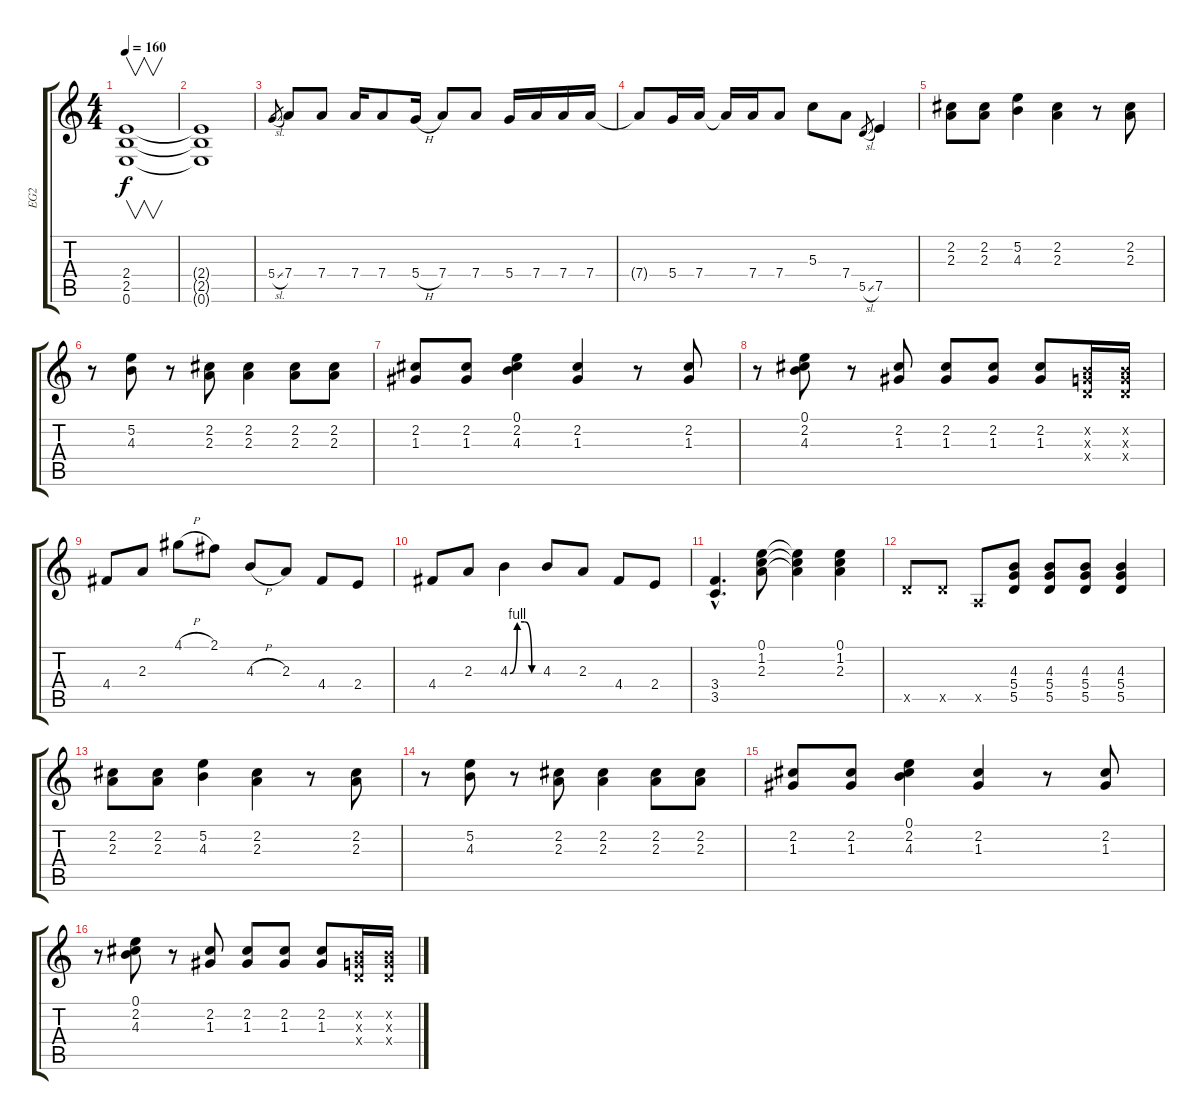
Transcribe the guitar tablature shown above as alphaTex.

\track ("EG2" "EG2") {instrument distortionguitar}
\staff {score tabs}
\tuning (E4 B3 G3 D3 A2 E2) {hide}
\ts (4 4)
\tempo 160
\clef g2
\ks c
(2.4 2.5 0.6).1{v dy f instrument distortionguitar} |
(2.4{t} 2.5{t} 0.6{t}).1 |
5.4{sl}.8{gr} 7.4.8 7.4.8 7.4.16 7.4.8 5.4{h}.16 7.4.8 7.4.8 5.4.16 7.4.16 7.4.16 7.4.16 |
7.4{t}.8 5.4.16 7.4.16 7.4{t}.16 7.4.16 7.4.8 5.3.8 7.4.8 5.5{sl}.8{gr} 7.5.4 |
(2.2 2.3).8 (2.2 2.3).8 (5.2 4.3).4 (2.2 2.3).4 r.8 (2.2 2.3).8 |
r.8 (5.2 4.3).8 r.8 (2.2 2.3).8 (2.2 2.3).4 (2.2 2.3).8 (2.2 2.3).8 |
(2.2 1.3).8 (2.2 1.3).8 (0.1 2.2 4.3).4 (2.2 1.3).4 r.8 (2.2 1.3).8 |
r.8 (0.1 2.2 4.3).8 r.8 (2.2 1.3).8 (2.2 1.3).8 (2.2 1.3).8 (2.2 1.3).8 (0.2{x} 0.3{x} 0.4{x}).16 (0.2{x} 0.3{x} 0.4{x}).16 |
4.4.8 2.3.8 4.1{h}.8 2.1.8 4.3{h}.8 2.3.8 4.4.8 2.4.8 |
4.4.8 2.3.8 4.3{be (custom 0 0 15 4 30 4 45 0 60 0)}.4 4.3.8 2.3.8 4.4.8 2.4.8 |
(3.4{hac} 3.5{hac}).4{d} (0.1 1.2 2.3).8 (0.1{t} 1.2{t} 2.3{t}).4 (0.1 1.2 2.3).4 |
5.5{x}.8 5.5{x}.8 0.5{x}.8 (4.3 5.4 5.5).8 (4.3 5.4 5.5).8 (4.3 5.4 5.5).8 (4.3 5.4 5.5).4 |
(2.2 2.3).8 (2.2 2.3).8 (5.2 4.3).4 (2.2 2.3).4 r.8 (2.2 2.3).8 |
r.8 (5.2 4.3).8 r.8 (2.2 2.3).8 (2.2 2.3).4 (2.2 2.3).8 (2.2 2.3).8 |
(2.2 1.3).8 (2.2 1.3).8 (0.1 2.2 4.3).4 (2.2 1.3).4 r.8 (2.2 1.3).8 |
r.8 (0.1 2.2 4.3).8 r.8 (2.2 1.3).8 (2.2 1.3).8 (2.2 1.3).8 (2.2 1.3).8 (0.2{x} 0.3{x} 0.4{x}).16 (0.2{x} 0.3{x} 0.4{x}).16
